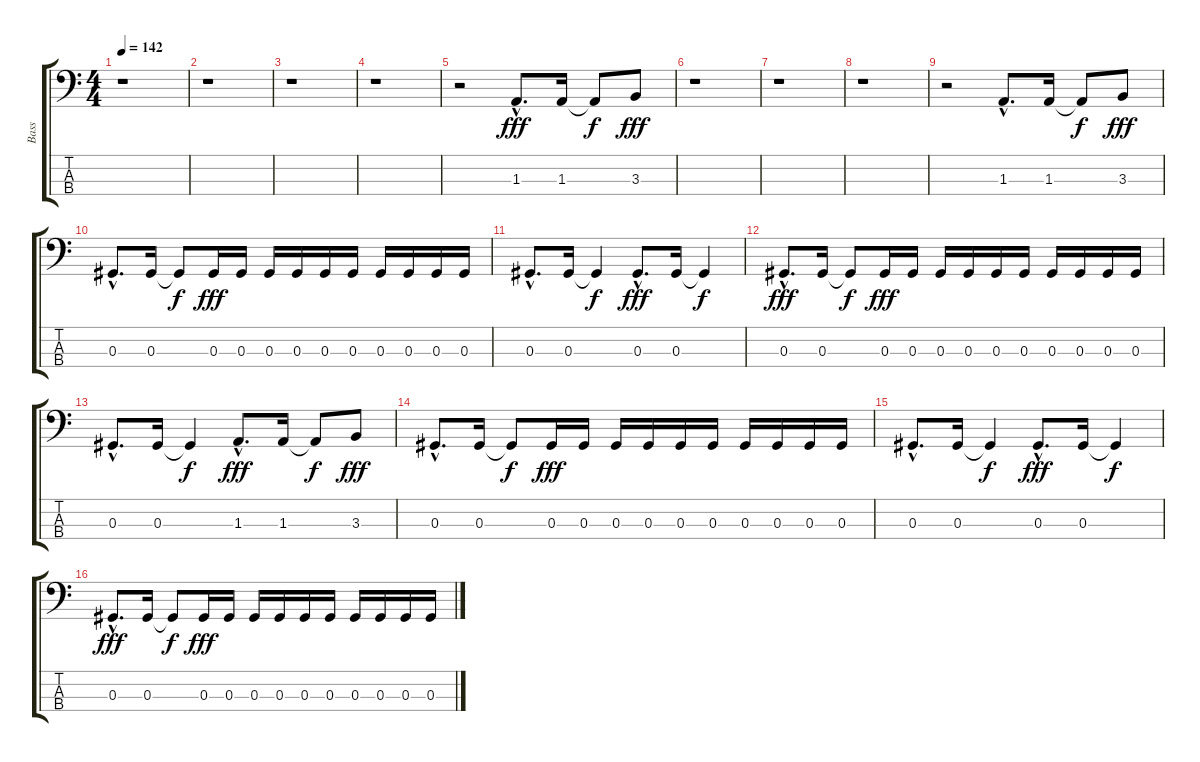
\track ("Bass" "Bass") {instrument electricbassfinger}
\staff {score tabs}
\tuning (Gb2 Db2 Ab1 Eb1) {hide}
\ts (4 4)
\tempo 142
\clef f4
\ks c
r.1{dy fff instrument electricbassfinger} |
r.1 |
r.1 |
r.1 |
r.2 1.3{hac}.8{d} 1.3.16 1.3{t}.8{dy f} 3.3.8{dy fff} |
r.1 |
r.1 |
r.1 |
r.2 1.3{hac}.8{d} 1.3.16 1.3{t}.8{dy f} 3.3.8{dy fff} |
0.3{hac}.8{d} 0.3.16 0.3{t}.8{dy f} 0.3.16{dy fff} 0.3.16 0.3.16 0.3.16 0.3.16 0.3.16 0.3.16 0.3.16 0.3.16 0.3.16 |
0.3{hac}.8{d} 0.3.16 0.3{t}.4{dy f} 0.3{hac}.8{d dy fff} 0.3.16 0.3{t}.4{dy f} |
0.3{hac}.8{d dy fff} 0.3.16 0.3{t}.8{dy f} 0.3.16{dy fff} 0.3.16 0.3.16 0.3.16 0.3.16 0.3.16 0.3.16 0.3.16 0.3.16 0.3.16 |
0.3{hac}.8{d} 0.3.16 0.3{t}.4{dy f} 1.3{hac}.8{d dy fff} 1.3.16 1.3{t}.8{dy f} 3.3.8{dy fff} |
0.3{hac}.8{d} 0.3.16 0.3{t}.8{dy f} 0.3.16{dy fff} 0.3.16 0.3.16 0.3.16 0.3.16 0.3.16 0.3.16 0.3.16 0.3.16 0.3.16 |
0.3{hac}.8{d} 0.3.16 0.3{t}.4{dy f} 0.3{hac}.8{d dy fff} 0.3.16 0.3{t}.4{dy f} |
0.3{hac}.8{d dy fff} 0.3.16 0.3{t}.8{dy f} 0.3.16{dy fff} 0.3.16 0.3.16 0.3.16 0.3.16 0.3.16 0.3.16 0.3.16 0.3.16 0.3.16
